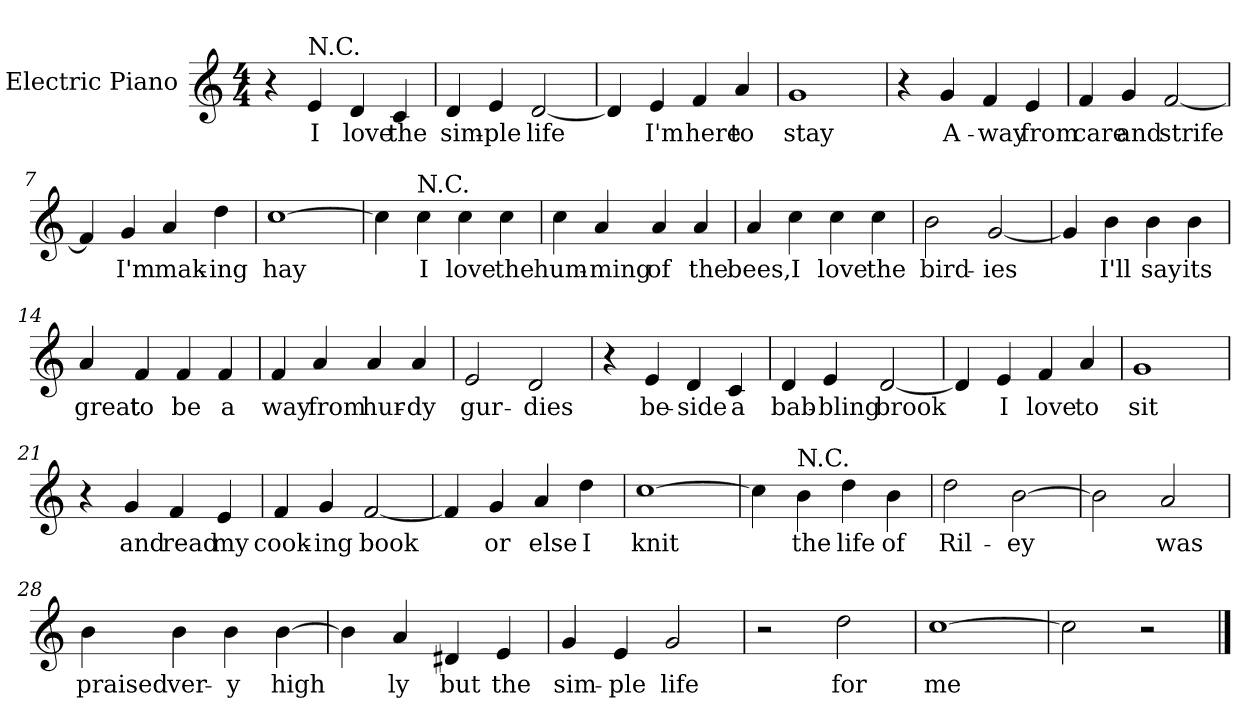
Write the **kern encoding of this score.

**kern	**text
*part1	*part1
*staff1	*staff1
*I"Electric Piano	*
*I'E.Pno	*
*clefG2	*
*k[]	*
*C:	*
*M4/4	*
=1	=1
4r	.
!LO:TX:a:t=N.C.	!
4e/	I
4d/	love
4c/	the
=2	=2
4d/	sim-
4e/	-ple
[2d/	life
=3	=3
4d/]	.
4e/	I'm
4f/	here
4a/	to
=4	=4
1g	stay
=5	=5
4r	.
4g/	A-
4f/	way
4e/	from
!!LO:LB:g=z
=6	=6
4f/	care
4g/	and
[2f/	strife
=7	=7
4f/]	.
4g/	I'm
4a/	mak-
4dd\	-ing
=8	=8
[1cc	hay
=9	=9
4cc\]	.
!LO:TX:a:t=N.C.	!
4cc\	I
4cc\	love
4cc\	the
=10	=10
4cc\	hum-
4a/	-ming
4a/	of
4a/	the
!!LO:LB:g=z
=11	=11
4a/	bees,
4cc\	I
4cc\	love
4cc\	the
=12	=12
2b\	bird-
[2g/	-ies
=13	=13
4g/]	.
4b\	I'll
4b\	say
4b\	its
=14	=14
4a/	great
4f/	to
4f/	be
4f/	a
=15	=15
4f/	way
4a/	from
4a/	hur-
4a/	-dy
!!LO:LB:g=z
=16	=16
2e/	gur-
2d/	-dies
=17	=17
4r	.
4e/	be-
4d/	-side
4c/	a
=18	=18
4d/	bab-
4e/	-bling
[2d/	brook
=19	=19
4d/]	.
4e/	I
4f/	love
4a/	to
=20	=20
1g	sit
=21	=21
4r	.
4g/	and
4f/	read
4e/	my
!!LO:LB:g=z
=22	=22
4f/	cook-
4g/	-ing
[2f/	book
=23	=23
4f/]	.
4g/	or
4a/	else
4dd\	I
=24	=24
[1cc	knit
=25	=25
4cc\]	.
!LO:TX:a:t=N.C.	!
4b\	the
4dd\	life
4b\	of
=26	=26
2dd\	Ril-
[2b\	-ey
=27	=27
2b\]	.
2a/	was
!!LO:LB:g=z
=28	=28
4b\	praised
4b\	ver-
4b\	-y
[4b\	-high
=29	=29
4b\]	.
4a/	ly
4d#X/	but
4e/	the
=30	=30
4g/	sim-
4e/	-ple
2g/	life
=31	=31
2r	.
2dd\	for
=32	=32
[1cc	me
=33	=33
2cc\]	.
2r	.
==	==
*-	*-
